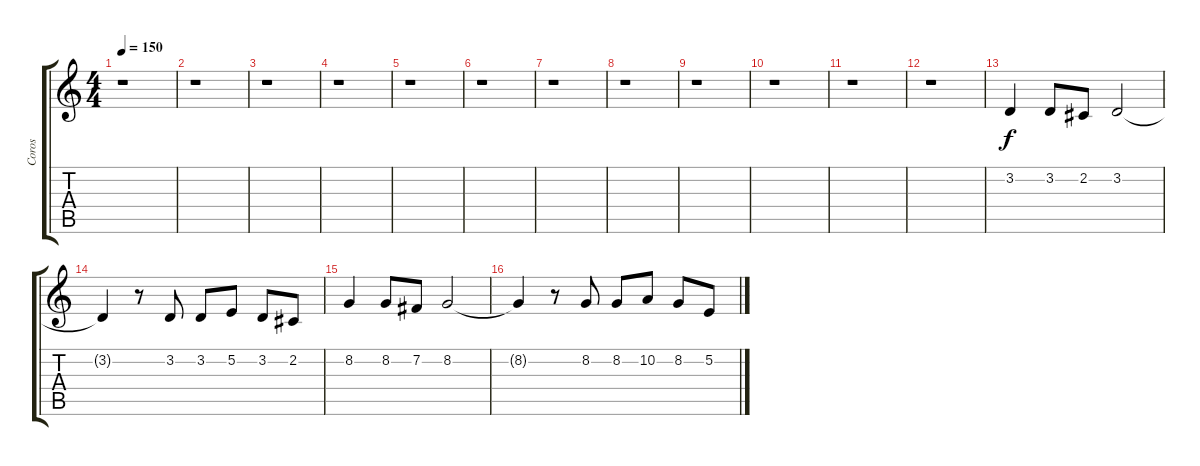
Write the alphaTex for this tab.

\track ("Coros" "Coros") {instrument clarinet}
\staff {score tabs}
\tuning (E4 B3 G3 D3 A2 E2) {hide}
\ts (4 4)
\tempo 150
\clef g2
\ks c
r.1{dy f} |
r.1 |
r.1 |
r.1 |
r.1 |
r.1 |
r.1 |
r.1 |
r.1 |
r.1 |
r.1 |
r.1 |
3.2.4 3.2.8 2.2.8 3.2.2 |
3.2{t}.4 r.8 3.2.8 3.2.8 5.2.8 3.2.8 2.2.8 |
8.2.4 8.2.8 7.2.8 8.2.2 |
8.2{t}.4 r.8 8.2.8 8.2.8 10.2.8 8.2.8 5.2.8
